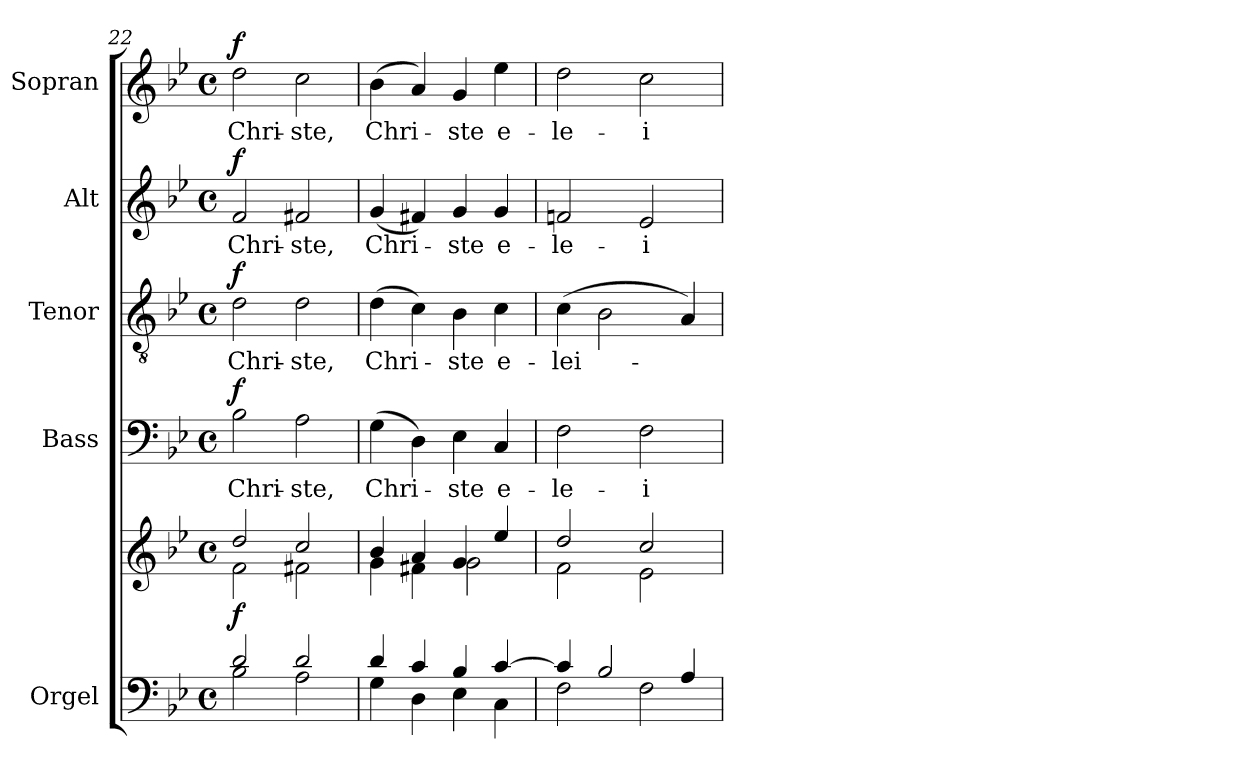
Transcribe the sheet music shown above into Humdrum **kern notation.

**kern	**kern	**dynam	**kern	**text	**dynam	**kern	**text	**dynam	**kern	**text	**dynam	**kern	**text	**dynam
*part5	*part5	*part5	*part4	*part4	*part4	*part3	*part3	*part3	*part2	*part2	*part2	*part1	*part1	*part1
*staff6	*staff5	*staff5/6	*staff4	*staff4	*staff4	*staff3	*staff3	*staff3	*staff2	*staff2	*staff2	*staff1	*staff1	*staff1
*I"Orgel	*	*	*I"Bass	*	*	*I"Tenor	*	*	*I"Alt	*	*	*I"Sopran	*	*
*I'Org.	*	*	*I'B.	*	*	*I'T.	*	*	*I'A.	*	*	*I'S.	*	*
!!LO:LB:g=z
*clefF4	*clefG2	*	*clefF4	*	*	*clefGv2	*	*	*clefG2	*	*	*clefG2	*	*
*k[b-e-]	*k[b-e-]	*	*k[b-e-]	*	*	*k[b-e-]	*	*	*k[b-e-]	*	*	*k[b-e-]	*	*
*B-:	*B-:	*	*B-:	*	*	*B-:	*	*	*B-:	*	*	*B-:	*	*
*M4/4	*M4/4	*	*M4/4	*	*	*M4/4	*	*	*M4/4	*	*	*M4/4	*	*
*met(c)	*met(c)	*	*met(c)	*	*	*met(c)	*	*	*met(c)	*	*	*met(c)	*	*
=22	=22	=22	=22	=22	=22	=22	=22	=22	=22	=22	=22	=22	=22	=22
*^	*^	*	*	*	*	*	*	*	*	*	*	*	*	*
!	!	!	!	!LO:DY:b	!	!LO:LY:b	!LO:DY:a	!	!LO:LY:b	!LO:DY:a	!	!LO:LY:b	!LO:DY:a	!	!LO:LY:b	!LO:DY:a
2d/	2B-\	2dd/	2f\	f	2B-\	Chri-	f	2d\	Chri-	f	2f/	Chri-	f	2dd\	Chri-	f
!	!	!	!	!	!	!LO:LY:b	!	!	!LO:LY:b	!	!	!LO:LY:b	!	!	!LO:LY:b	!
2d/	2A\	2cc/	2f#X\	.	2A\	-ste,	.	2d\	-ste,	.	2f#X/	-ste,	.	2cc\	-ste,	.
=23	=23	=23	=23	=23	=23	=23	=23	=23	=23	=23	=23	=23	=23	=23	=23	=23
!	!	!	!	!	!	!LO:LY:b	!	!	!LO:LY:b	!	!	!LO:LY:b	!	!	!LO:LY:b	!
4d/	4G\	4b-/	4g\	.	(>4G\	Chri-	.	(>4d\	Chri-	.	(<4g/	Chri-	.	(>4b-\	Chri-	.
4c/	4D\	4a/	4f#X\	.	4D\)	.	.	4c\)	.	.	4f#X/)	.	.	4a/)	.	.
!	!	!	!	!	!	!LO:LY:b	!	!	!LO:LY:b	!	!	!LO:LY:b	!	!	!LO:LY:b	!
4B-/	4E-\	4g/	2g\	.	4E-\	-ste	.	4B-\	-ste	.	4g/	-ste	.	4g/	-ste	.
!	!	!	!	!	!	!LO:LY:b	!	!	!LO:LY:b	!	!	!LO:LY:b	!	!	!LO:LY:b	!
[>4c/	4C\	4ee-/	.	.	4C/	e-	.	4c\	e-	.	4g/	e-	.	4ee-\	e-	.
=24	=24	=24	=24	=24	=24	=24	=24	=24	=24	=24	=24	=24	=24	=24	=24	=24
!	!	!	!	!	!	!LO:LY:b	!	!	!LO:LY:b	!	!	!LO:LY:b	!	!	!LO:LY:b	!
4c/]	2F\	2dd/	2f\	.	2F\	-le-	.	(>4c\	-lei-	.	2fn/	-le-	.	2dd\	-le-	.
2B-/	.	.	.	.	.	.	.	2B-\	.	.	.	.	.	.	.	.
!	!	!	!	!	!	!LO:LY:b	!	!	!	!	!	!LO:LY:b	!	!	!LO:LY:b	!
.	2F\	2cc/	2e-\	.	2F\	-i-	.	.	.	.	2e-/	-i-	.	2cc\	-i-	.
4A/	.	.	.	.	.	.	.	4A/)	.	.	.	.	.	.	.	.
*v	*v	*	*	*	*	*	*	*	*	*	*	*	*	*	*	*
*	*v	*v	*	*	*	*	*	*	*	*	*	*	*	*	*
=	=	=	=	=	=	=	=	=	=	=	=	=	=	=
*-	*-	*-	*-	*-	*-	*-	*-	*-	*-	*-	*-	*-	*-	*-
